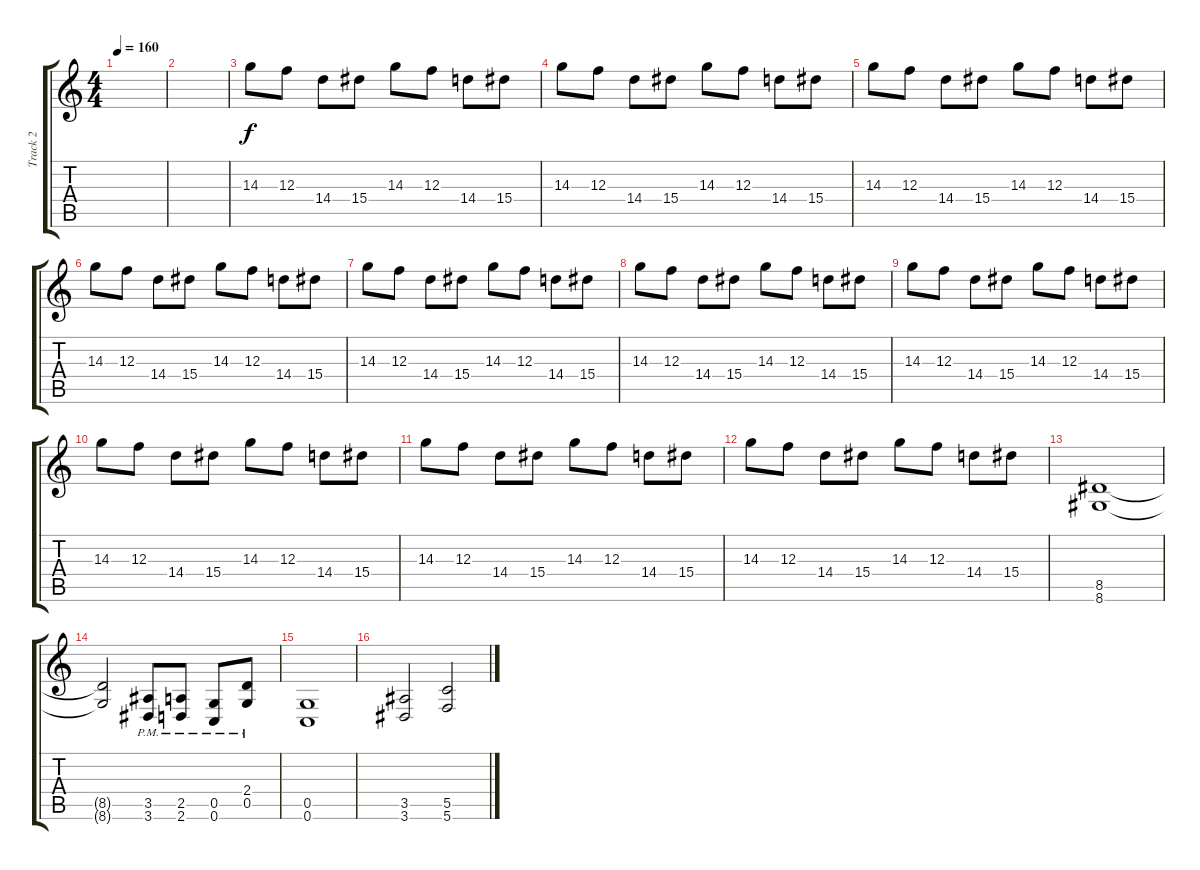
\track ("Track 2" "Track 2") {instrument distortionguitar}
\staff {score tabs}
\tuning (D4 A3 F3 C3 G2 C2) {hide}
\ts (4 4)
\tempo 160
\clef g2
\ks c
|
|
14.3.8 12.3.8 14.4.8 15.4.8 14.3.8 12.3.8 14.4.8 15.4.8 |
14.3.8 12.3.8 14.4.8 15.4.8 14.3.8 12.3.8 14.4.8 15.4.8 |
14.3.8 12.3.8 14.4.8 15.4.8 14.3.8 12.3.8 14.4.8 15.4.8 |
14.3.8 12.3.8 14.4.8 15.4.8 14.3.8 12.3.8 14.4.8 15.4.8 |
14.3.8 12.3.8 14.4.8 15.4.8 14.3.8 12.3.8 14.4.8 15.4.8 |
14.3.8 12.3.8 14.4.8 15.4.8 14.3.8 12.3.8 14.4.8 15.4.8 |
14.3.8 12.3.8 14.4.8 15.4.8 14.3.8 12.3.8 14.4.8 15.4.8 |
14.3.8 12.3.8 14.4.8 15.4.8 14.3.8 12.3.8 14.4.8 15.4.8 |
14.3.8 12.3.8 14.4.8 15.4.8 14.3.8 12.3.8 14.4.8 15.4.8 |
14.3.8 12.3.8 14.4.8 15.4.8 14.3.8 12.3.8 14.4.8 15.4.8 |
(8.5 8.6).1 |
(8.5{t} 8.6{t}).2 (3.5{pm} 3.6{pm}).8 (2.5{pm} 2.6{pm}).8 (0.5{pm} 0.6{pm}).8 (2.4{pm} 0.5{pm}).8 |
(0.5 0.6).1 |
(3.5 3.6).2 (5.5 5.6).2
